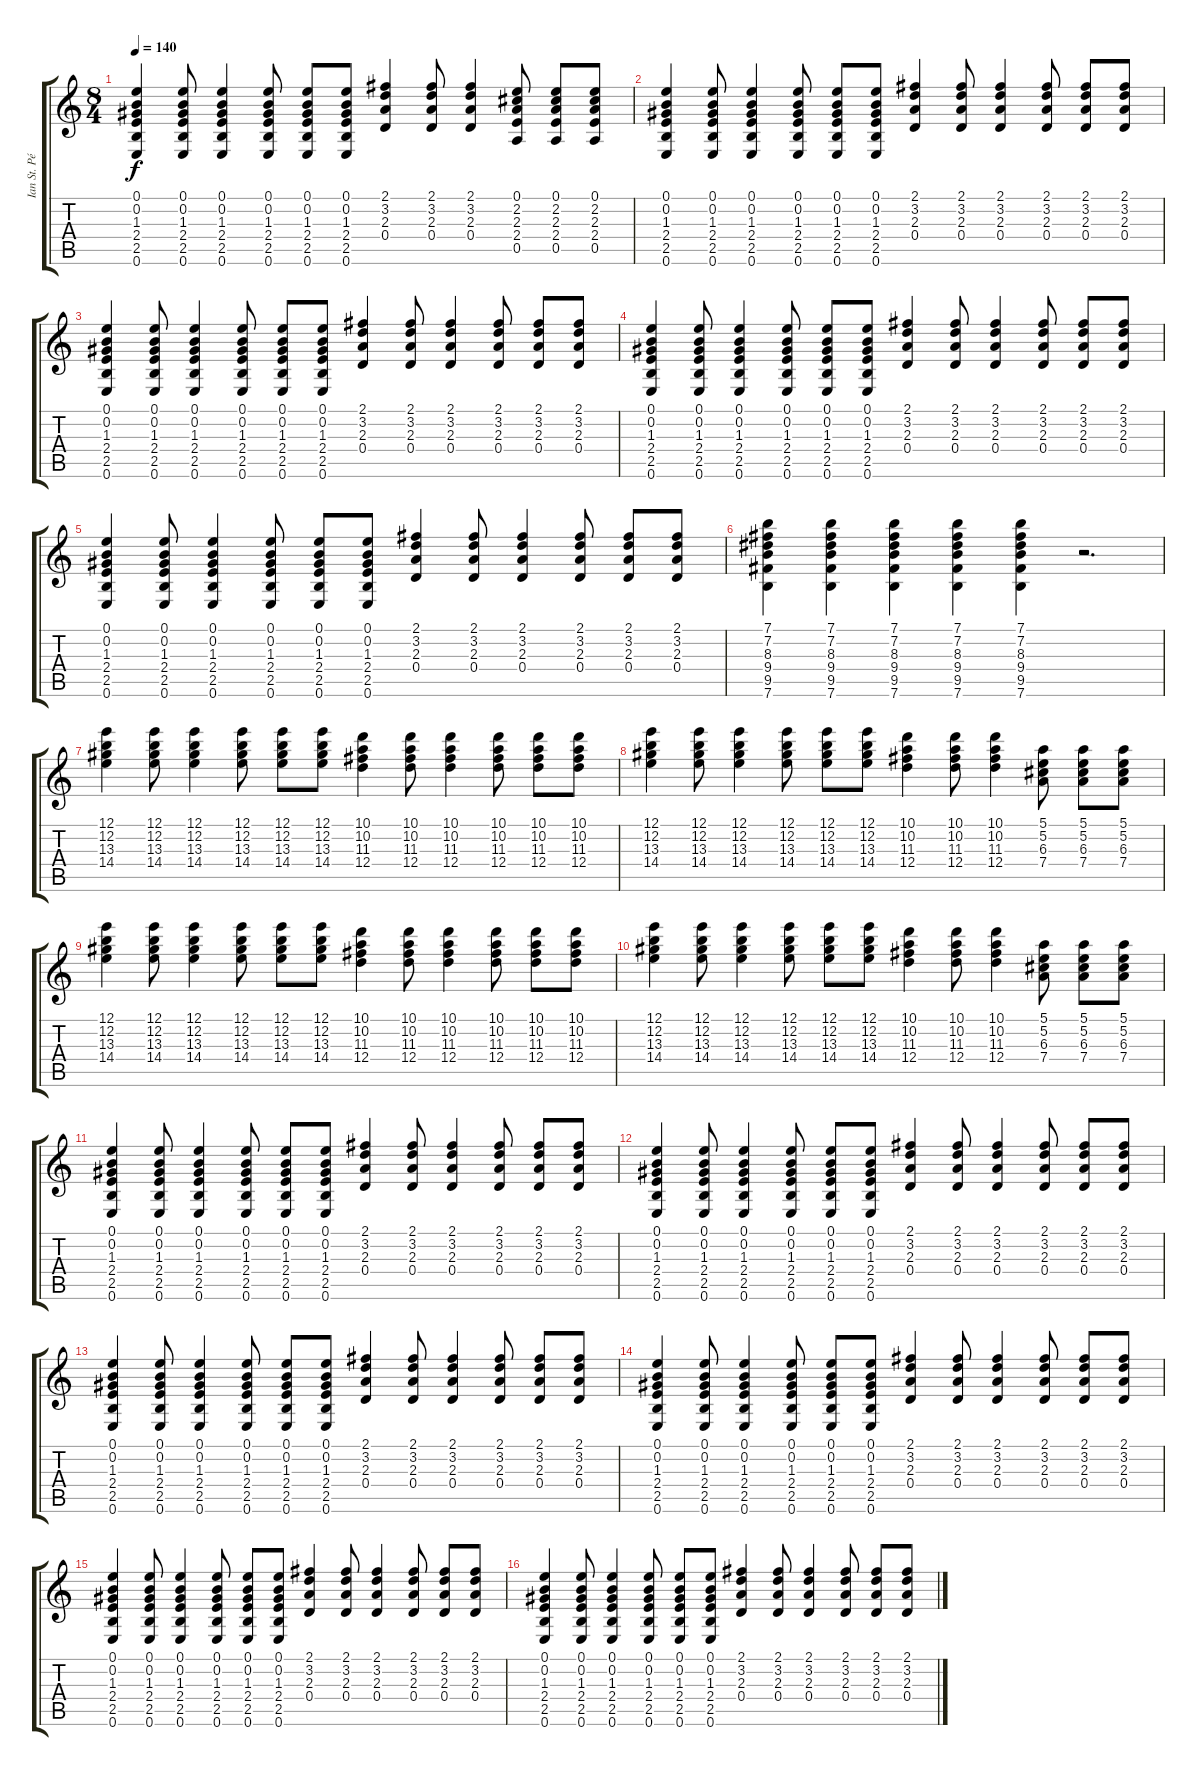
\track ("Ian St. Pé" "Ian St. Pé") {instrument distortionguitar}
\staff {score tabs}
\tuning (E4 B3 G3 D3 A2 E2) {hide}
\ts (8 4)
\tempo 140
\clef g2
\ks c
(0.1 0.2 1.3 2.4 2.5 0.6).4{dy f} (0.1 0.2 1.3 2.4 2.5 0.6).8 (0.1 0.2 1.3 2.4 2.5 0.6).4 (0.1 0.2 1.3 2.4 2.5 0.6).8 (0.1 0.2 1.3 2.4 2.5 0.6).8 (0.1 0.2 1.3 2.4 2.5 0.6).8 (2.1 3.2 2.3 0.4).4 (2.1 3.2 2.3 0.4).8 (2.1 3.2 2.3 0.4).4 (0.1 2.2 2.3 2.4 0.5).8 (0.1 2.2 2.3 2.4 0.5).8 (0.1 2.2 2.3 2.4 0.5).8 |
(0.1 0.2 1.3 2.4 2.5 0.6).4 (0.1 0.2 1.3 2.4 2.5 0.6).8 (0.1 0.2 1.3 2.4 2.5 0.6).4 (0.1 0.2 1.3 2.4 2.5 0.6).8 (0.1 0.2 1.3 2.4 2.5 0.6).8 (0.1 0.2 1.3 2.4 2.5 0.6).8 (2.1 3.2 2.3 0.4).4 (2.1 3.2 2.3 0.4).8 (2.1 3.2 2.3 0.4).4 (2.1 3.2 2.3 0.4).8 (2.1 3.2 2.3 0.4).8 (2.1 3.2 2.3 0.4).8 |
(0.1 0.2 1.3 2.4 2.5 0.6).4 (0.1 0.2 1.3 2.4 2.5 0.6).8 (0.1 0.2 1.3 2.4 2.5 0.6).4 (0.1 0.2 1.3 2.4 2.5 0.6).8 (0.1 0.2 1.3 2.4 2.5 0.6).8 (0.1 0.2 1.3 2.4 2.5 0.6).8 (2.1 3.2 2.3 0.4).4 (2.1 3.2 2.3 0.4).8 (2.1 3.2 2.3 0.4).4 (2.1 3.2 2.3 0.4).8 (2.1 3.2 2.3 0.4).8 (2.1 3.2 2.3 0.4).8 |
(0.1 0.2 1.3 2.4 2.5 0.6).4 (0.1 0.2 1.3 2.4 2.5 0.6).8 (0.1 0.2 1.3 2.4 2.5 0.6).4 (0.1 0.2 1.3 2.4 2.5 0.6).8 (0.1 0.2 1.3 2.4 2.5 0.6).8 (0.1 0.2 1.3 2.4 2.5 0.6).8 (2.1 3.2 2.3 0.4).4 (2.1 3.2 2.3 0.4).8 (2.1 3.2 2.3 0.4).4 (2.1 3.2 2.3 0.4).8 (2.1 3.2 2.3 0.4).8 (2.1 3.2 2.3 0.4).8 |
(0.1 0.2 1.3 2.4 2.5 0.6).4 (0.1 0.2 1.3 2.4 2.5 0.6).8 (0.1 0.2 1.3 2.4 2.5 0.6).4 (0.1 0.2 1.3 2.4 2.5 0.6).8 (0.1 0.2 1.3 2.4 2.5 0.6).8 (0.1 0.2 1.3 2.4 2.5 0.6).8 (2.1 3.2 2.3 0.4).4 (2.1 3.2 2.3 0.4).8 (2.1 3.2 2.3 0.4).4 (2.1 3.2 2.3 0.4).8 (2.1 3.2 2.3 0.4).8 (2.1 3.2 2.3 0.4).8 |
(7.1 7.2 8.3 9.4 9.5 7.6).4 (7.1 7.2 8.3 9.4 9.5 7.6).4 (7.1 7.2 8.3 9.4 9.5 7.6).4 (7.1 7.2 8.3 9.4 9.5 7.6).4 (7.1 7.2 8.3 9.4 9.5 7.6).4 r.2{d} |
(12.1 12.2 13.3 14.4).4 (12.1 12.2 13.3 14.4).8 (12.1 12.2 13.3 14.4).4 (12.1 12.2 13.3 14.4).8 (12.1 12.2 13.3 14.4).8 (12.1 12.2 13.3 14.4).8 (10.1 10.2 11.3 12.4).4 (10.1 10.2 11.3 12.4).8 (10.1 10.2 11.3 12.4).4 (10.1 10.2 11.3 12.4).8 (10.1 10.2 11.3 12.4).8 (10.1 10.2 11.3 12.4).8 |
(12.1 12.2 13.3 14.4).4 (12.1 12.2 13.3 14.4).8 (12.1 12.2 13.3 14.4).4 (12.1 12.2 13.3 14.4).8 (12.1 12.2 13.3 14.4).8 (12.1 12.2 13.3 14.4).8 (10.1 10.2 11.3 12.4).4 (10.1 10.2 11.3 12.4).8 (10.1 10.2 11.3 12.4).4 (5.1 5.2 6.3 7.4).8 (5.1 5.2 6.3 7.4).8 (5.1 5.2 6.3 7.4).8 |
(12.1 12.2 13.3 14.4).4 (12.1 12.2 13.3 14.4).8 (12.1 12.2 13.3 14.4).4 (12.1 12.2 13.3 14.4).8 (12.1 12.2 13.3 14.4).8 (12.1 12.2 13.3 14.4).8 (10.1 10.2 11.3 12.4).4 (10.1 10.2 11.3 12.4).8 (10.1 10.2 11.3 12.4).4 (10.1 10.2 11.3 12.4).8 (10.1 10.2 11.3 12.4).8 (10.1 10.2 11.3 12.4).8 |
(12.1 12.2 13.3 14.4).4 (12.1 12.2 13.3 14.4).8 (12.1 12.2 13.3 14.4).4 (12.1 12.2 13.3 14.4).8 (12.1 12.2 13.3 14.4).8 (12.1 12.2 13.3 14.4).8 (10.1 10.2 11.3 12.4).4 (10.1 10.2 11.3 12.4).8 (10.1 10.2 11.3 12.4).4 (5.1 5.2 6.3 7.4).8 (5.1 5.2 6.3 7.4).8 (5.1 5.2 6.3 7.4).8 |
(0.1 0.2 1.3 2.4 2.5 0.6).4 (0.1 0.2 1.3 2.4 2.5 0.6).8 (0.1 0.2 1.3 2.4 2.5 0.6).4 (0.1 0.2 1.3 2.4 2.5 0.6).8 (0.1 0.2 1.3 2.4 2.5 0.6).8 (0.1 0.2 1.3 2.4 2.5 0.6).8 (2.1 3.2 2.3 0.4).4 (2.1 3.2 2.3 0.4).8 (2.1 3.2 2.3 0.4).4 (2.1 3.2 2.3 0.4).8 (2.1 3.2 2.3 0.4).8 (2.1 3.2 2.3 0.4).8 |
(0.1 0.2 1.3 2.4 2.5 0.6).4 (0.1 0.2 1.3 2.4 2.5 0.6).8 (0.1 0.2 1.3 2.4 2.5 0.6).4 (0.1 0.2 1.3 2.4 2.5 0.6).8 (0.1 0.2 1.3 2.4 2.5 0.6).8 (0.1 0.2 1.3 2.4 2.5 0.6).8 (2.1 3.2 2.3 0.4).4 (2.1 3.2 2.3 0.4).8 (2.1 3.2 2.3 0.4).4 (2.1 3.2 2.3 0.4).8 (2.1 3.2 2.3 0.4).8 (2.1 3.2 2.3 0.4).8 |
(0.1 0.2 1.3 2.4 2.5 0.6).4 (0.1 0.2 1.3 2.4 2.5 0.6).8 (0.1 0.2 1.3 2.4 2.5 0.6).4 (0.1 0.2 1.3 2.4 2.5 0.6).8 (0.1 0.2 1.3 2.4 2.5 0.6).8 (0.1 0.2 1.3 2.4 2.5 0.6).8 (2.1 3.2 2.3 0.4).4 (2.1 3.2 2.3 0.4).8 (2.1 3.2 2.3 0.4).4 (2.1 3.2 2.3 0.4).8 (2.1 3.2 2.3 0.4).8 (2.1 3.2 2.3 0.4).8 |
(0.1 0.2 1.3 2.4 2.5 0.6).4 (0.1 0.2 1.3 2.4 2.5 0.6).8 (0.1 0.2 1.3 2.4 2.5 0.6).4 (0.1 0.2 1.3 2.4 2.5 0.6).8 (0.1 0.2 1.3 2.4 2.5 0.6).8 (0.1 0.2 1.3 2.4 2.5 0.6).8 (2.1 3.2 2.3 0.4).4 (2.1 3.2 2.3 0.4).8 (2.1 3.2 2.3 0.4).4 (2.1 3.2 2.3 0.4).8 (2.1 3.2 2.3 0.4).8 (2.1 3.2 2.3 0.4).8 |
(0.1 0.2 1.3 2.4 2.5 0.6).4 (0.1 0.2 1.3 2.4 2.5 0.6).8 (0.1 0.2 1.3 2.4 2.5 0.6).4 (0.1 0.2 1.3 2.4 2.5 0.6).8 (0.1 0.2 1.3 2.4 2.5 0.6).8 (0.1 0.2 1.3 2.4 2.5 0.6).8 (2.1 3.2 2.3 0.4).4 (2.1 3.2 2.3 0.4).8 (2.1 3.2 2.3 0.4).4 (2.1 3.2 2.3 0.4).8 (2.1 3.2 2.3 0.4).8 (2.1 3.2 2.3 0.4).8 |
(0.1 0.2 1.3 2.4 2.5 0.6).4 (0.1 0.2 1.3 2.4 2.5 0.6).8 (0.1 0.2 1.3 2.4 2.5 0.6).4 (0.1 0.2 1.3 2.4 2.5 0.6).8 (0.1 0.2 1.3 2.4 2.5 0.6).8 (0.1 0.2 1.3 2.4 2.5 0.6).8 (2.1 3.2 2.3 0.4).4 (2.1 3.2 2.3 0.4).8 (2.1 3.2 2.3 0.4).4 (2.1 3.2 2.3 0.4).8 (2.1 3.2 2.3 0.4).8 (2.1 3.2 2.3 0.4).8
